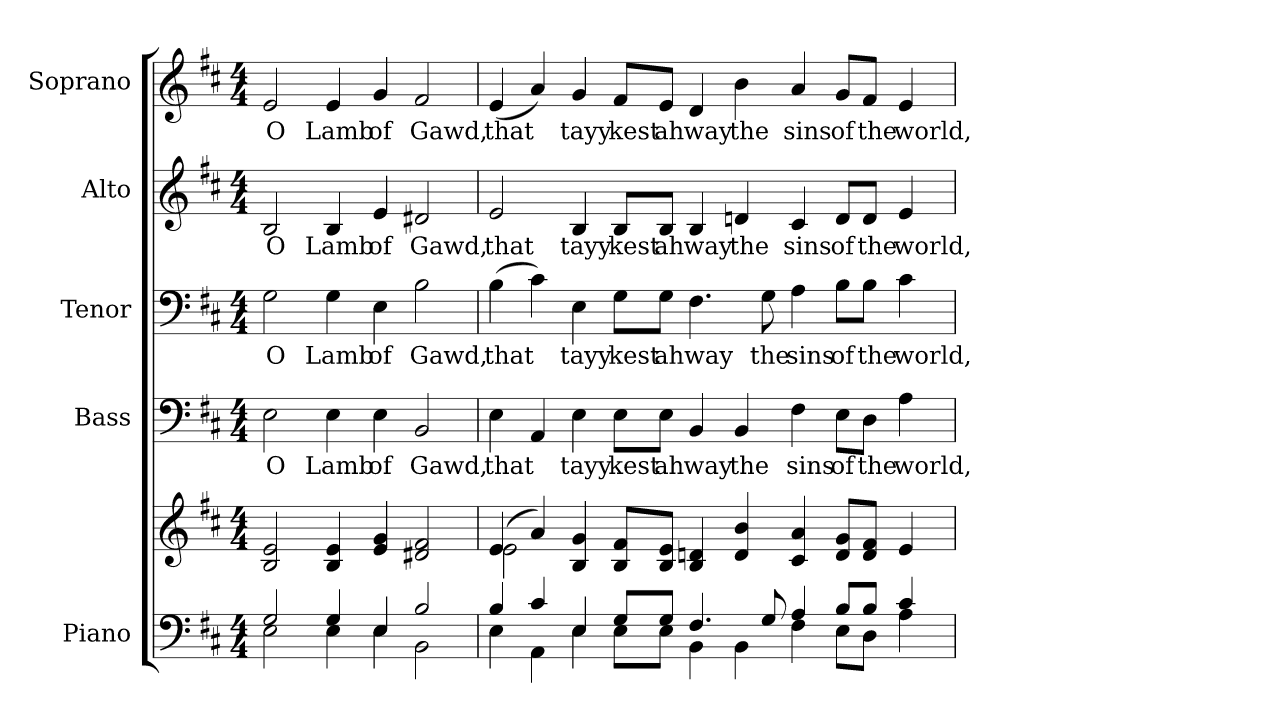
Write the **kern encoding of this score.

**kern	**kern	**kern	**text	**kern	**text	**kern	**text	**kern	**text
*part5	*part5	*part4	*part4	*part3	*part3	*part2	*part2	*part1	*part1
*staff6	*staff5	*staff4	*staff4	*staff3	*staff3	*staff2	*staff2	*staff1	*staff1
*I"Piano	*	*I"Bass	*	*I"Tenor	*	*I"Alto	*	*I"Soprano	*
*I'Pno.	*	*I'B.	*	*I'T.	*	*I'A.	*	*I'S.	*
!!LO:PB:g=z
*clefF4	*clefG2	*clefF4	*	*clefF4	*	*clefG2	*	*clefG2	*
*k[f#c#]	*k[f#c#]	*k[f#c#]	*	*k[f#c#]	*	*k[f#c#]	*	*k[f#c#]	*
*D:	*D:	*D:	*	*D:	*	*D:	*	*D:	*
*M4/4	*M4/4	*M4/4	*	*M4/4	*	*M4/4	*	*M4/4	*
*MM150	*MM150	*MM150	*	*MM150	*	*MM150	*	*MM150	*
=1	=1	=1	=1	=1	=1	=1	=1	=1	=1
*^	*^	*	*	*	*	*	*	*	*
!	!	!	!	!	!LO:LY:b:color=#000000	!	!	!	!	!	!
!	!	!	!	!	!	!	!LO:LY:b:color=#000000	!	!	!	!
!	!	!	!	!	!	!	!	!	!LO:LY:b:color=#000000	!	!
!	!	!	!	!	!	!	!	!	!	!	!LO:LY:b:color=#000000
2Gi/	2Ei\	2Bi/ 2ei	1ryy	2Ei\	O	2Gi\	O	2Bi/	O	2ei/	O
!	!	!	!	!	!LO:LY:b:color=#000000	!	!	!	!	!	!
!	!	!	!	!	!	!	!LO:LY:b:color=#000000	!	!	!	!
!	!	!	!	!	!	!	!	!	!LO:LY:b:color=#000000	!	!
!	!	!	!	!	!	!	!	!	!	!	!LO:LY:b:color=#000000
4Gi/	4Ei\	4Bi/ 4ei	.	4Ei\	Lamb	4Gi\	Lamb	4Bi/	Lamb	4ei/	Lamb
!	!	!	!	!	!LO:LY:b:color=#000000	!	!	!	!	!	!
!	!	!	!	!	!	!	!LO:LY:b:color=#000000	!	!	!	!
!	!	!	!	!	!	!	!	!	!LO:LY:b:color=#000000	!	!
!	!	!	!	!	!	!	!	!	!	!	!LO:LY:b:color=#000000
4Ei/	4Ei\	4ei/ 4gi	.	4Ei\	of	4Ei\	of	4ei/	of	4gi/	of
!	!	!	!	!	!LO:LY:b:color=#000000	!	!	!	!	!	!
!	!	!	!	!	!	!	!LO:LY:b:color=#000000	!	!	!	!
!	!	!	!	!	!	!	!	!	!LO:LY:b:color=#000000	!	!
!	!	!	!	!	!	!	!	!	!	!	!LO:LY:b:color=#000000
2Bi/	2BBi\	2d#Xi/ 2f#i	2ryy	2BBi/	Gawd,	2Bi\	Gawd,	2d#Xi/	Gawd,	2f#i/	Gawd,
=2	=2	=2	=2	=2	=2	=2	=2	=2	=2	=2	=2
!	!	!	!	!	!LO:LY:b:color=#000000	!	!	!	!	!	!
!	!	!	!	!	!	!	!LO:LY:b:color=#000000	!	!	!	!
!	!	!	!	!	!	!	!	!	!LO:LY:b:color=#000000	!	!
!	!	!	!	!	!	!	!	!	!	!	!LO:LY:b:color=#000000
4Bi/	4Ei\	(4ei/	2ei\	4Ei\	that	(4Bi\	that	2ei/	that	(4ei/	that
4c#i/	4AAi\	4ai/)	.	4AAi/	.	4c#i\)	.	.	.	4ai/)	.
!	!	!	!	!	!LO:LY:b:color=#000000	!	!	!	!	!	!
!	!	!	!	!	!	!	!LO:LY:b:color=#000000	!	!	!	!
!	!	!	!	!	!	!	!	!	!LO:LY:b:color=#000000	!	!
!	!	!	!	!	!	!	!	!	!	!	!LO:LY:b:color=#000000
4Ei/	4Ei\	4Bi/ 4gi	2ryy	4Ei\	tayy	4Ei\	tayy	4Bi/	tayy	4gi/	tayy
!	!	!	!	!	!LO:LY:b:color=#000000	!	!	!	!	!	!
!	!	!	!	!	!	!	!LO:LY:b:color=#000000	!	!	!	!
!	!	!	!	!	!	!	!	!	!LO:LY:b:color=#000000	!	!
!	!	!	!	!	!	!	!	!	!	!	!LO:LY:b:color=#000000
8Gi/L	8Ei\L	8Bi/ 8f#iL	.	8Ei\L	kest	8Gi\L	kest	8Bi/L	kest	8f#i/L	kest
!	!	!	!	!	!LO:LY:b:color=#000000	!	!	!	!	!	!
!	!	!	!	!	!	!	!LO:LY:b:color=#000000	!	!	!	!
!	!	!	!	!	!	!	!	!	!LO:LY:b:color=#000000	!	!
!	!	!	!	!	!	!	!	!	!	!	!LO:LY:b:color=#000000
8Gi/J	8Ei\J	8Bi/ 8eiJ	.	8Ei\J	ah	8Gi\J	ah	8Bi/J	ah	8ei/J	ah
!	!	!	!	!	!LO:LY:b:color=#000000	!	!	!	!	!	!
!	!	!	!	!	!	!	!LO:LY:b:color=#000000	!	!	!	!
!	!	!	!	!	!	!	!	!	!LO:LY:b:color=#000000	!	!
!	!	!	!	!	!	!	!	!	!	!	!LO:LY:b:color=#000000
4.F#i/	4BBi\	4Bi/ 4dni	1ryy	4BBi/	way	4.F#i\	way	4Bi/	way	4di/	way
!	!	!	!	!	!LO:LY:b:color=#000000	!	!	!	!	!	!
!	!	!	!	!	!	!	!	!	!LO:LY:b:color=#000000	!	!
!	!	!	!	!	!	!	!	!	!	!	!LO:LY:b:color=#000000
.	4BBi\	4di/ 4bi	.	4BBi/	the	.	.	4dni/	the	4bi\	the
!	!	!	!	!	!	!	!LO:LY:b:color=#000000	!	!	!	!
8Gi/	.	.	.	.	.	8Gi\	the	.	.	.	.
!	!	!	!	!	!LO:LY:b:color=#000000	!	!	!	!	!	!
!	!	!	!	!	!	!	!LO:LY:b:color=#000000	!	!	!	!
!	!	!	!	!	!	!	!	!	!LO:LY:b:color=#000000	!	!
!	!	!	!	!	!	!	!	!	!	!	!LO:LY:b:color=#000000
4Ai/	4F#i\	4c#i/ 4ai	.	4F#i\	sins	4Ai\	sins	4c#i/	sins	4ai/	sins
!	!	!	!	!	!LO:LY:b:color=#000000	!	!	!	!	!	!
!	!	!	!	!	!	!	!LO:LY:b:color=#000000	!	!	!	!
!	!	!	!	!	!	!	!	!	!LO:LY:b:color=#000000	!	!
!	!	!	!	!	!	!	!	!	!	!	!LO:LY:b:color=#000000
8Bi/L	8Ei\L	8di/ 8giL	.	8Ei\L	of	8Bi\L	of	8di/L	of	8gi/L	of
!	!	!	!	!	!LO:LY:b:color=#000000	!	!	!	!	!	!
!	!	!	!	!	!	!	!LO:LY:b:color=#000000	!	!	!	!
!	!	!	!	!	!	!	!	!	!LO:LY:b:color=#000000	!	!
!	!	!	!	!	!	!	!	!	!	!	!LO:LY:b:color=#000000
8Bi/J	8Di\J	8di/ 8f#iJ	.	8Di\J	the	8Bi\J	the	8di/J	the	8f#i/J	the
!	!	!	!	!	!LO:LY:b:color=#000000	!	!	!	!	!	!
!	!	!	!	!	!	!	!LO:LY:b:color=#000000	!	!	!	!
!	!	!	!	!	!	!	!	!	!LO:LY:b:color=#000000	!	!
!	!	!	!	!	!	!	!	!	!	!	!LO:LY:b:color=#000000
4c#i/	4Ai\	4ei/	4ryy	4Ai\	world,	4c#i\	world,	4ei/	world,	4ei/	world,
*v	*v	*	*	*	*	*	*	*	*	*	*
*	*v	*v	*	*	*	*	*	*	*	*
=	=	=	=	=	=	=	=	=	=
*-	*-	*-	*-	*-	*-	*-	*-	*-	*-
